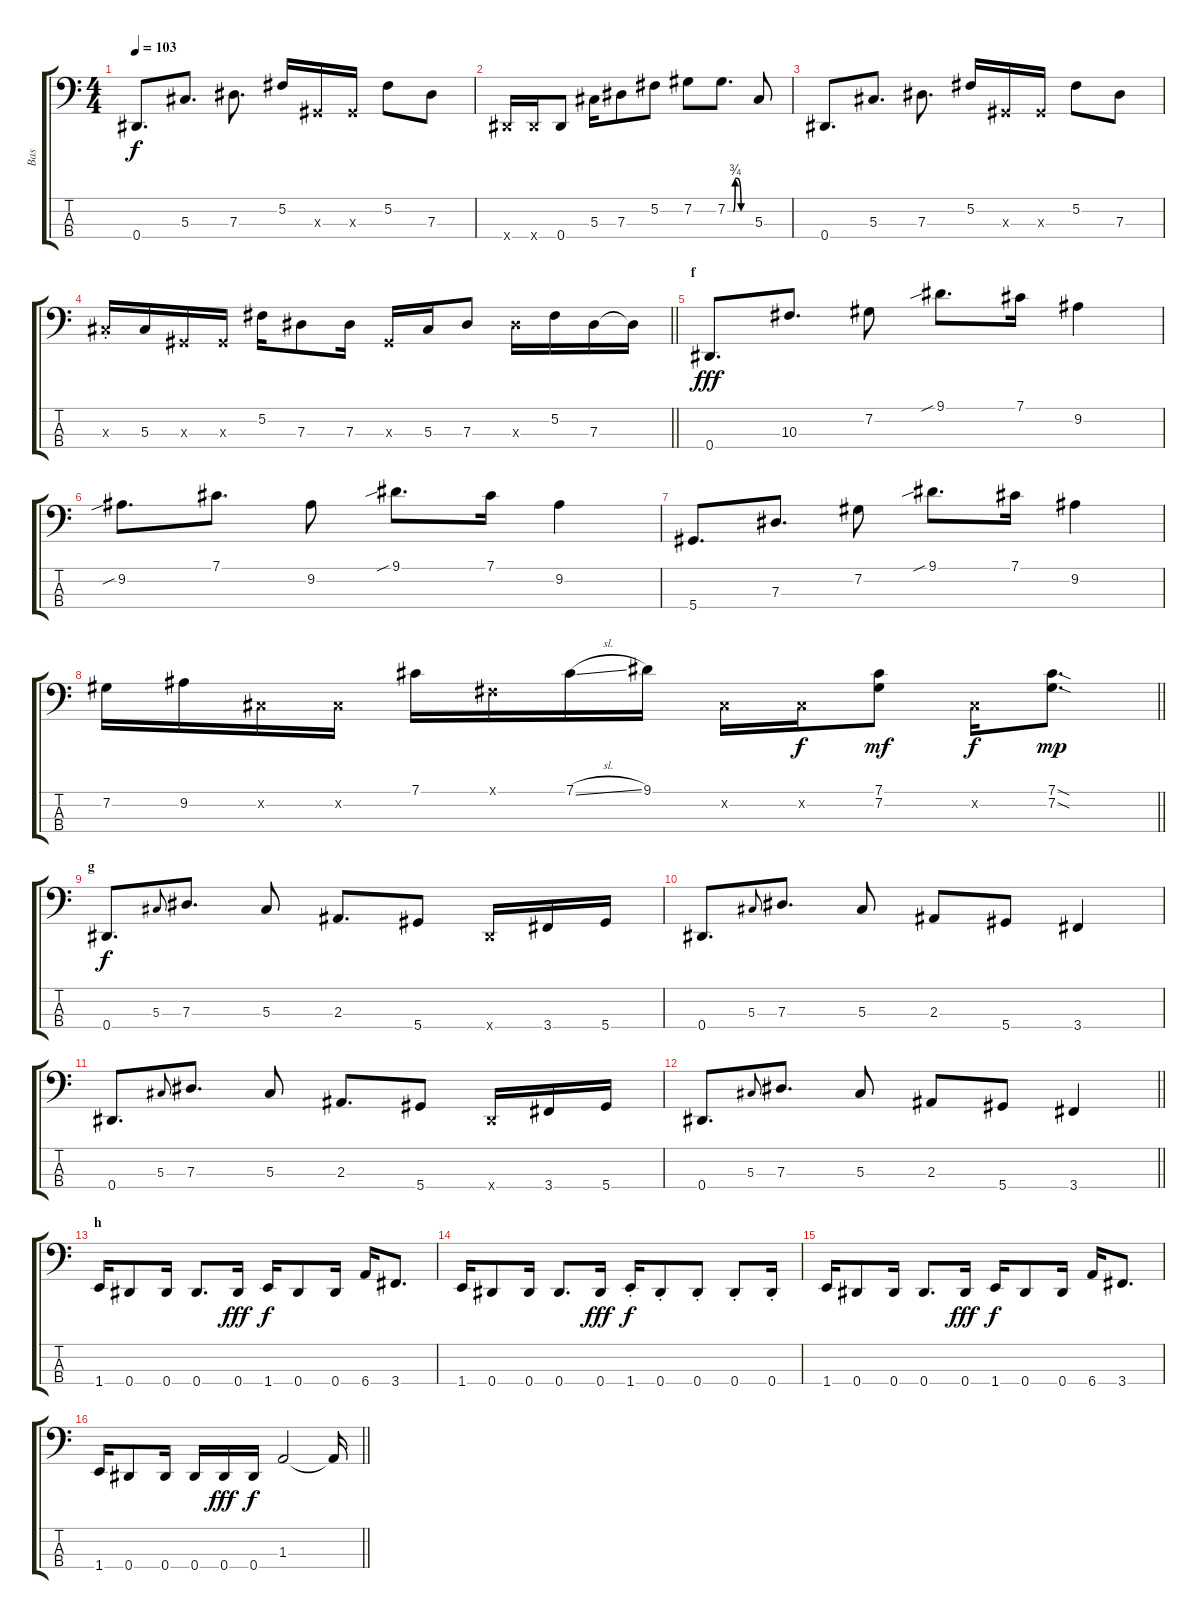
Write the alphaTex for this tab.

\track ("Bas" "Bas") {instrument electricbasspick}
\staff {score tabs}
\tuning (Gb2 Db2 Ab1 Eb1) {hide}
\ts (4 4)
\tempo 103
\clef f4
\ks c
0.4.8{d dy f} 5.3.8{d} 7.3.8{d} 5.2.16 0.3{x}.16 0.3{x}.16 5.2.8 7.3.8 |
0.4{x}.16 0.4{x}.16 0.4.8 5.3.16 7.3.8 5.2.8 7.2.8 7.2{be (custom 0 0 5 0 10 0 15 0 20 3 25 3 35 0 60 0)}.8{d} 5.3.8 |
0.4.8{d} 5.3.8{d} 7.3.8{d} 5.2.16 0.3{x}.16 0.3{x}.16 5.2.8 7.3.8 |
\barLineRight lightlight
5.3{st x}.16 5.3.16 0.3{x}.16 0.3{x}.16 5.2.16 7.3.8 7.3.16 0.3{x}.16 5.3.16 7.3.8 7.3{x}.16 5.2.16 7.3.16 7.3{t}.16 |
\section ("" "f")
0.4.8{d dy fff} 10.3.8{d} 7.2.8 9.1{sib}.8{d} 7.1.16 9.2.4 |
9.2{sib}.8{d} 7.1.8{d} 9.2.8 9.1{sib}.8{d} 7.1.16 9.2.4 |
5.4.8{d} 7.3.8{d} 7.2.8 9.1{sib}.8{d} 7.1.16 9.2.4 |
\barLineRight lightlight
7.2.16 9.2.16 0.2{x}.16 0.2{x}.16 7.1.16 0.1{x}.16 7.1{sl}.16 9.1.16 0.2{x}.16 0.2{x}.16{dy f} (7.1 7.2).8{dy mf} 0.2{x}.16{dy f} (7.1{sod} 7.2{sod}).8{d dy mp} |
\section ("" "g")
0.4.8{d dy f} 5.3.8{gr onbeat} 7.3.8{d} 5.3.8 2.3.8{d} 5.4.8 0.4{x}.16 3.4.16 5.4.16 |
0.4.8{d} 5.3.8{gr onbeat} 7.3.8{d} 5.3.8 2.3.8 5.4.8 3.4.4 |
0.4.8{d} 5.3.8{gr onbeat} 7.3.8{d} 5.3.8 2.3.8{d} 5.4.8 0.4{x}.16 3.4.16 5.4.16 |
\barLineRight lightlight
0.4.8{d} 5.3.8{gr onbeat} 7.3.8{d} 5.3.8 2.3.8 5.4.8 3.4.4 |
\section ("" "h")
1.4.16 0.4.8 0.4.16 0.4.8{d} 0.4.16{dy fff} 1.4.16{dy f} 0.4.8 0.4.16 6.4.16 3.4.8{d} |
1.4.16 0.4.8 0.4.16 0.4.8{d} 0.4.16{dy fff} 1.4{st}.16{dy f} 0.4{st}.8 0.4{st}.8 0.4{st}.8 0.4{st}.16 |
1.4.16 0.4.8 0.4.16 0.4.8{d} 0.4.16{dy fff} 1.4.16{dy f} 0.4.8 0.4.16 6.4.16 3.4.8{d} |
\barLineRight lightlight
1.4.16 0.4.8 0.4.16 0.4.16 0.4.16{dy fff} 0.4.16{dy f} 1.3.2 1.3{t}.16
